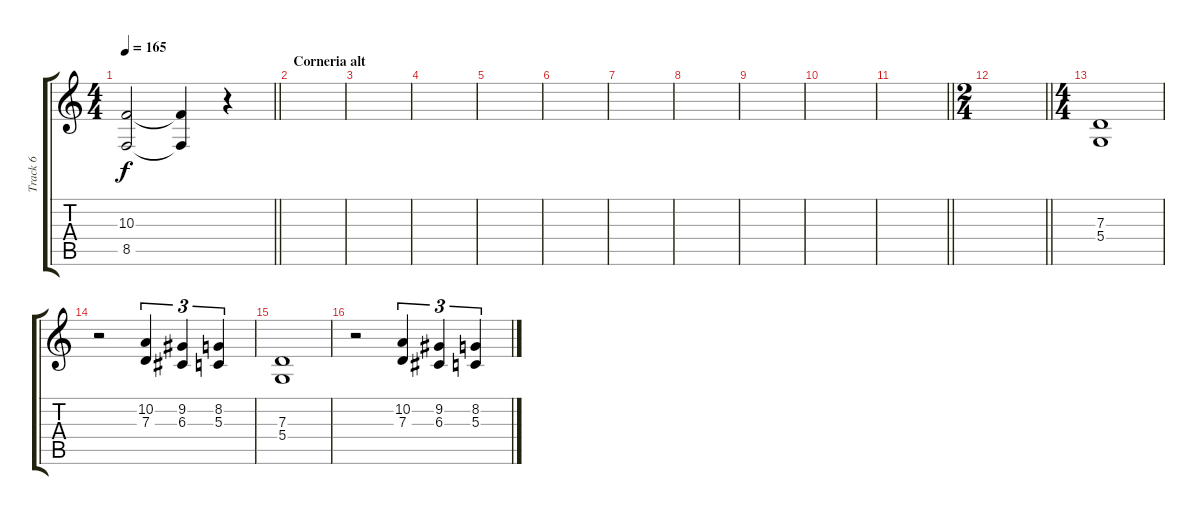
\track ("Track 6" "Track 6") {instrument orchestrahit}
\staff {score tabs}
\tuning (E4 B3 G3 D3 A2 E2) {hide}
\ts (4 4)
\tempo 165
\clef g2
\barLineRight lightlight
\ks c
(10.3 8.5).2{dy f} (10.3{t} 8.5{t}).4 r.4 |
\section ("" "Corneria alt")
|
|
|
|
|
|
|
|
|
\barLineRight lightlight
|
\ts (2 4)
\barLineRight lightlight
|
\ts (4 4)
\section ("" "")
(7.3 5.4).1 |
r.2 (10.2 7.3).4{tu (3 2)} (9.2 6.3).4{tu (3 2)} (8.2 5.3).4{tu (3 2)} |
(7.3 5.4).1 |
r.2 (10.2 7.3).4{tu (3 2)} (9.2 6.3).4{tu (3 2)} (8.2 5.3).4{tu (3 2)}
